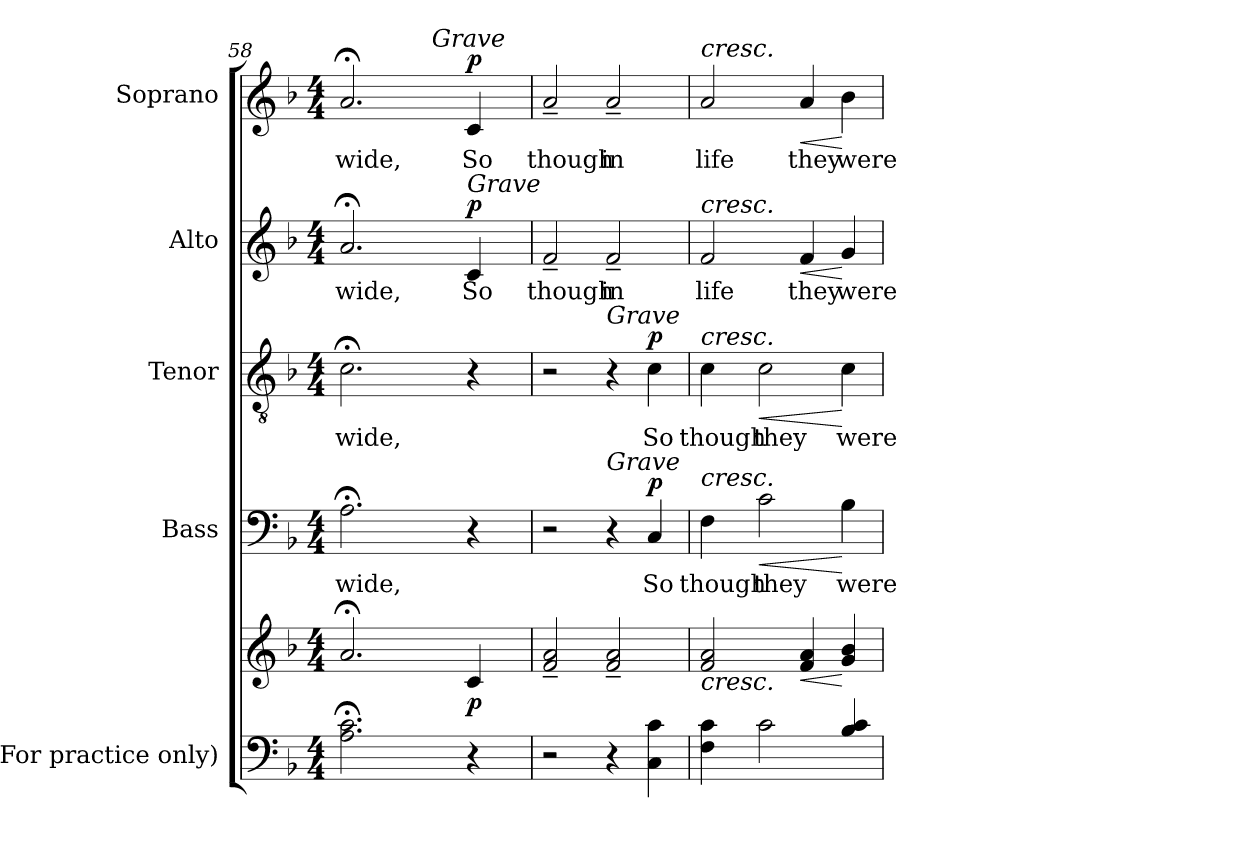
**kern	**kern	**dynam	**kern	**text	**dynam	**kern	**text	**dynam	**kern	**text	**dynam	**kern	**text	**dynam
*part5	*part5	*part5	*part4	*part4	*part4	*part3	*part3	*part3	*part2	*part2	*part2	*part1	*part1	*part1
*staff6	*staff5	*staff5/6	*staff4	*staff4	*staff4	*staff3	*staff3	*staff3	*staff2	*staff2	*staff2	*staff1	*staff1	*staff1
*I"(For  practice only)	*	*	*I"Bass	*	*	*I"Tenor	*	*	*I"Alto	*	*	*I"Soprano	*	*
*	*	*	*I'B.	*	*	*I'T.	*	*	*I'A.	*	*	*I'S.	*	*
*clefF4	*clefG2	*	*clefF4	*	*	*clefGv2	*	*	*clefG2	*	*	*clefG2	*	*
*	*	*	*	*	*	*ITrd7c12	*	*	*	*	*	*	*	*
*k[b-]	*k[b-]	*	*k[b-]	*	*	*k[b-]	*	*	*k[b-]	*	*	*k[b-]	*	*
*F:	*F:	*	*F:	*	*	*F:	*	*	*F:	*	*	*F:	*	*
*M4/4	*M4/4	*	*M4/4	*	*	*M4/4	*	*	*M4/4	*	*	*M4/4	*	*
=58	=58	=58	=58	=58	=58	=58	=58	=58	=58	=58	=58	=58	=58	=58
!	!	!	!	!LO:LY:b:color=#000000	!	!	!	!	!	!	!	!	!	!
!	!	!	!	!	!	!	!LO:LY:b:color=#000000	!	!	!	!	!	!	!
!	!	!	!	!	!	!	!	!	!	!LO:LY:b:color=#000000	!	!	!	!
!	!	!	!	!	!	!	!	!	!	!	!	!	!LO:LY:b:color=#000000	!
*	*	*	*	*	*	*	*	*	*	*	*	*^	*	*
2.Ai\; 2.ci;	2.a;i/	.	2.A;i\	wide,	.	2.C;i\	wide,	.	2.a;i/	wide,	.	2.a;i/	2ryy	wide,	.
.	.	.	.	.	.	.	.	.	.	.	.	.	32ryy	.	.
.	.	.	.	.	.	.	.	.	.	.	.	.	64ryy	.	.
.	.	.	.	.	.	.	.	.	.	.	.	.	128ryy	.	.
.	.	.	.	.	.	.	.	.	.	.	.	.	256ryy	.	.
.	.	.	.	.	.	.	.	.	.	.	.	.	1024ryy	.	.
!	!	!	!	!	!	!	!	!	!	!	!	!	!LO:TX:a:i:t=Grave	!	!
.	.	.	.	.	.	.	.	.	.	.	.	.	4ryy	.	.
!	!	!	!	!	!	!	!	!	!	!LO:LY:b:color=#000000	!	!	!	!	!
!	!	!	!	!	!	!	!	!	!LO:TX:a:i:t=Grave	!	!	!	!	!	!
!	!	!	!	!	!	!	!	!	!	!	!	!	!	!LO:LY:b:color=#000000	!
4r	4ci/	p	4r	.	.	4r	.	.	4ci/	So	p	4ci/	.	So	p
.	.	.	.	.	.	.	.	.	.	.	.	.	8ryy	.	.
.	.	.	.	.	.	.	.	.	.	.	.	.	16ryy	.	.
.	.	.	.	.	.	.	.	.	.	.	.	.	512.ryy	.	.
*	*	*	*	*	*	*	*	*	*	*	*	*v	*v	*	*
!!LO:LB:g=z
=59	=59	=59	=59	=59	=59	=59	=59	=59	=59	=59	=59	=59	=59	=59
*	*	*	*	*	*	*	*	*	*	*	*	*^	*	*
!	!	!	!	!	!	!	!	!	!	!LO:LY:b:color=#000000	!	!	!	!	!
*	*	*	*	*	*	*	*	*	*	*	*	*v	*v	*	*
*	*	*	*	*	*	*	*	*	*	*	*	*^	*	*
!	!	!	!	!	!	!	!	!	!	!	!	!	!	!LO:LY:b:color=#000000	!
*	*	*	*	*	*	*	*	*	*	*	*	*v	*v	*	*
2r	2fi/~ 2ai~	.	2r	.	.	2r	.	.	2f~i/	though	.	2a~i/	though	.
!	!	!	!	!	!	!	!	!	!	!LO:LY:b:color=#000000	!	!	!	!
!	!	!	!	!	!	!LO:TX:a:i:t=Grave	!	!	!	!	!	!	!	!
!	!	!	!LO:TX:a:i:t=Grave	!	!	!	!	!	!	!	!	!	!	!
!	!	!	!	!	!	!	!	!	!	!	!	!	!LO:LY:b:color=#000000	!
4r	2fi/~ 2ai~	.	4r	.	.	4r	.	.	2f~i/	in	.	2a~i/	in	.
!	!	!	!	!LO:LY:b:color=#000000	!	!	!	!	!	!	!	!	!	!
!	!	!	!	!	!	!	!LO:LY:b:color=#000000	!	!	!	!	!	!	!
4Ci\ 4ci	.	.	4Ci/	So	p	4Ci\	So	p	.	.	.	.	.	.
=60	=60	=60	=60	=60	=60	=60	=60	=60	=60	=60	=60	=60	=60	=60
!	!	!	!	!LO:LY:b:color=#000000	!	!	!	!	!	!	!	!	!	!
!	!	!	!	!	!	!	!LO:LY:b:color=#000000	!	!	!	!	!	!	!
!	!	!	!	!	!	!	!	!	!	!LO:LY:b:color=#000000	!	!	!	!
!	!	!	!	!	!	!	!	!	!	!	!	!LO:TX:a:i:t=cresc.	!	!
!	!	!	!	!	!	!	!	!	!LO:TX:a:i:t=cresc.	!	!	!	!	!
!	!	!	!	!	!	!LO:TX:a:i:t=cresc.	!	!	!	!	!	!	!	!
!	!	!	!LO:TX:a:i:t=cresc.	!	!	!	!	!	!	!	!	!	!	!
!	!LO:TX:b:i:t=cresc.	!	!	!	!	!	!	!	!	!	!	!	!	!
!	!	!	!	!	!	!	!	!	!	!	!	!	!LO:LY:b:color=#000000	!
4Fi\ 4ci	2fi/ 2ai	.	4Fi\	though	.	4Ci\	though	.	2fi/	life	.	2ai/	life	.
!	!	!	!	!LO:LY:b:color=#000000	!LO:HP:b	!	!	!	!	!	!	!	!	!
!	!	!	!	!	!	!	!LO:LY:b:color=#000000	!LO:HP:b	!	!	!	!	!	!
2ci\	.	.	2ci\	they	<	2Ci\	they	<	.	.	.	.	.	.
!	!	!LO:HP:b	!	!	!	!	!	!	!	!	!	!	!	!
!	!	!	!	!	!	!	!	!	!	!LO:LY:b:color=#000000	!LO:HP:b	!	!	!
!	!	!	!	!	!	!	!	!	!	!	!	!	!LO:LY:b:color=#000000	!LO:HP:b
.	4fi/ 4ai	<	.	.	.	.	.	.	4fi/	they	<	4ai/	they	<
!	!	!	!	!LO:LY:b:color=#000000	!	!	!	!	!	!	!	!	!	!
!	!	!	!	!	!	!	!LO:LY:b:color=#000000	!	!	!	!	!	!	!
!	!	!	!	!	!	!	!	!	!	!LO:LY:b:color=#000000	!	!	!	!
!	!	!	!	!	!	!	!	!	!	!	!	!	!LO:LY:b:color=#000000	!
4B-i/ 4ci	4gi/ 4b-i	[	4B-i\	were	[	4Ci\	were	[	4gi/	were	[	4b-i\	were	[
=	=	=	=	=	=	=	=	=	=	=	=	=	=	=
*-	*-	*-	*-	*-	*-	*-	*-	*-	*-	*-	*-	*-	*-	*-
